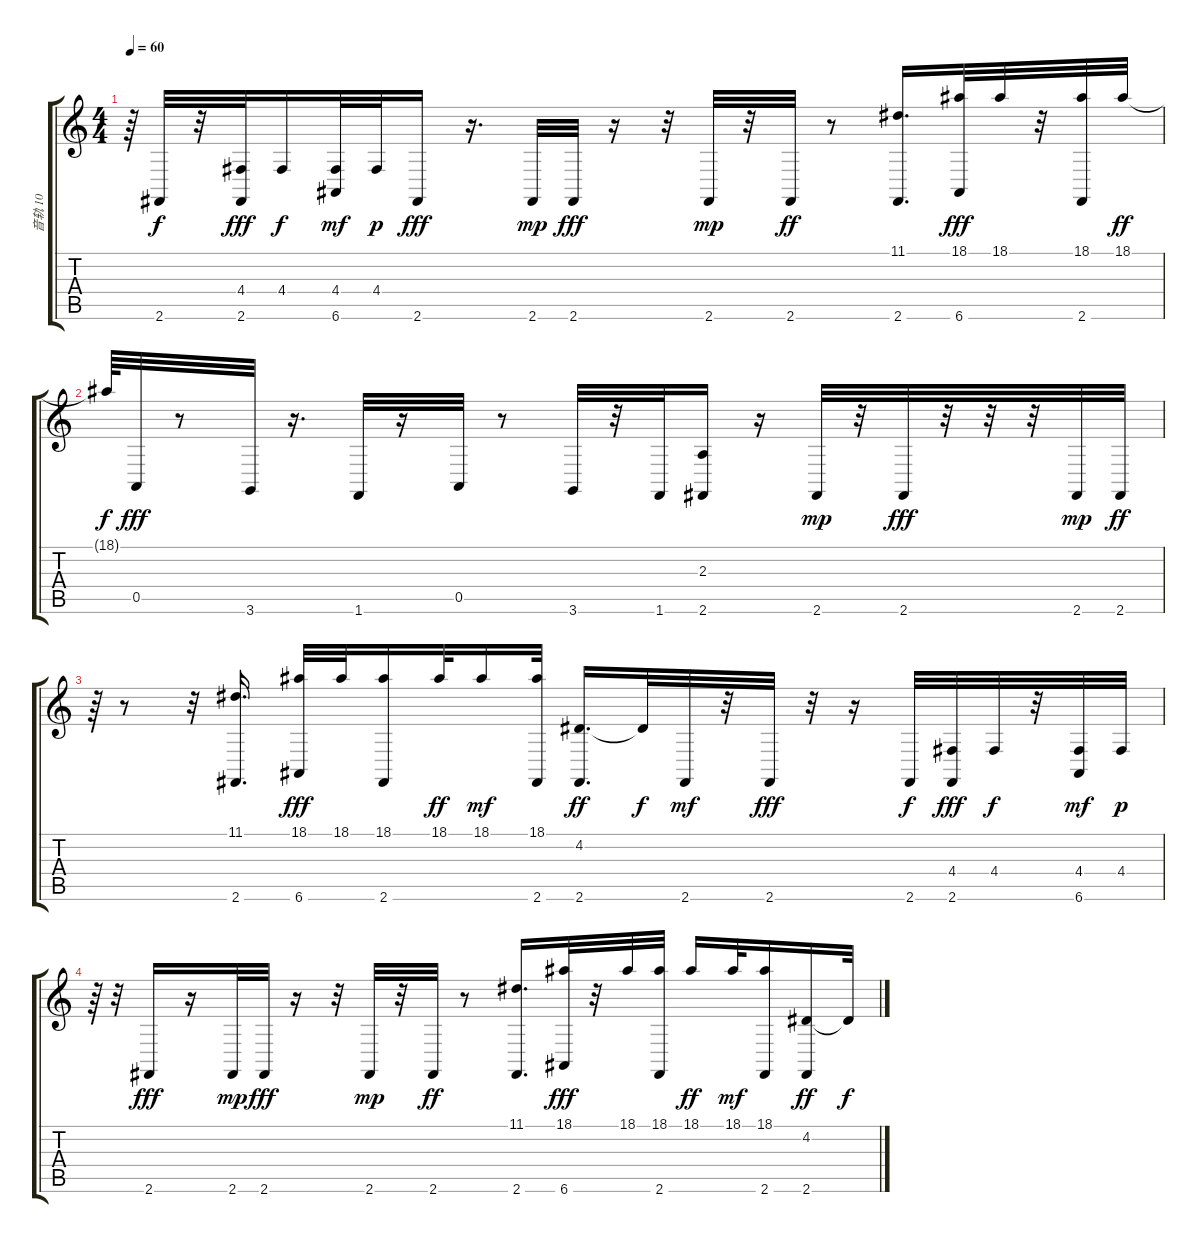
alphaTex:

\track ("音轨 10" "音轨 10") {instrument acousticgrandpiano}
\staff {score tabs}
\tuning (E4 B3 G3 D3 A2 E2) {hide}
\ts (4 4)
\tempo 60
\clef g2
\ks c
r.64{dy fff} 2.6.32{dy f} r.32 (4.4 2.6).32{dy fff} 4.4.16{dy f} (4.4 6.6).32{dy mf} 4.4.32{dy p} 2.6.16{dy fff} r.16{d} 2.6.32{dy mp} 2.6.32{dy fff} r.16 r.32 2.6.32{dy mp} r.32 2.6.32{dy ff} r.8 (11.1 2.6).16{d} (18.1 6.6).32{dy fff} 18.1.32 r.32 (18.1 2.6).32{volume 12 balance 7} 18.1.32{dy ff} |
18.1{t}.64{dy f} 0.5.32{dy fff} r.8 3.6.32 r.16{d} 1.6.32 r.16 0.5.32 r.8 3.6.32 r.32 1.6.32 (2.3 2.6).16 r.16 2.6.32{dy mp} r.32 2.6.32{dy fff} r.32 r.32 r.32 2.6.32{dy mp} 2.6.32{dy ff} |
r.64 r.8 r.32 (11.1 2.6).16{d} (18.1 6.6).32{dy fff} 18.1.32 (18.1 2.6).16 18.1.32{dy ff} 18.1.16{dy mf} (18.1 2.6).32 (4.2 2.6).16{d dy ff} 4.2{t}.32{dy f} 2.6.32{dy mf} r.32 2.6.32{dy fff} r.32 r.16 2.6.32{dy f} (4.4 2.6).32{dy fff} 4.4.32{dy f} r.32 (4.4 6.6).32{dy mf} 4.4.32{dy p} |
r.64 r.32 2.6.16{dy fff} r.16 2.6.32{dy mp} 2.6.32{dy fff} r.16 r.32 2.6.32{dy mp} r.32 2.6.32{dy ff} r.8 (11.1 2.6).16{d} (18.1 6.6).32{dy fff} r.32 18.1.32 (18.1 2.6).32 18.1.16{dy ff} 18.1.32{dy mf} (18.1 2.6).16 (4.2 2.6).16{dy ff} 4.2{t}.32{dy f}
